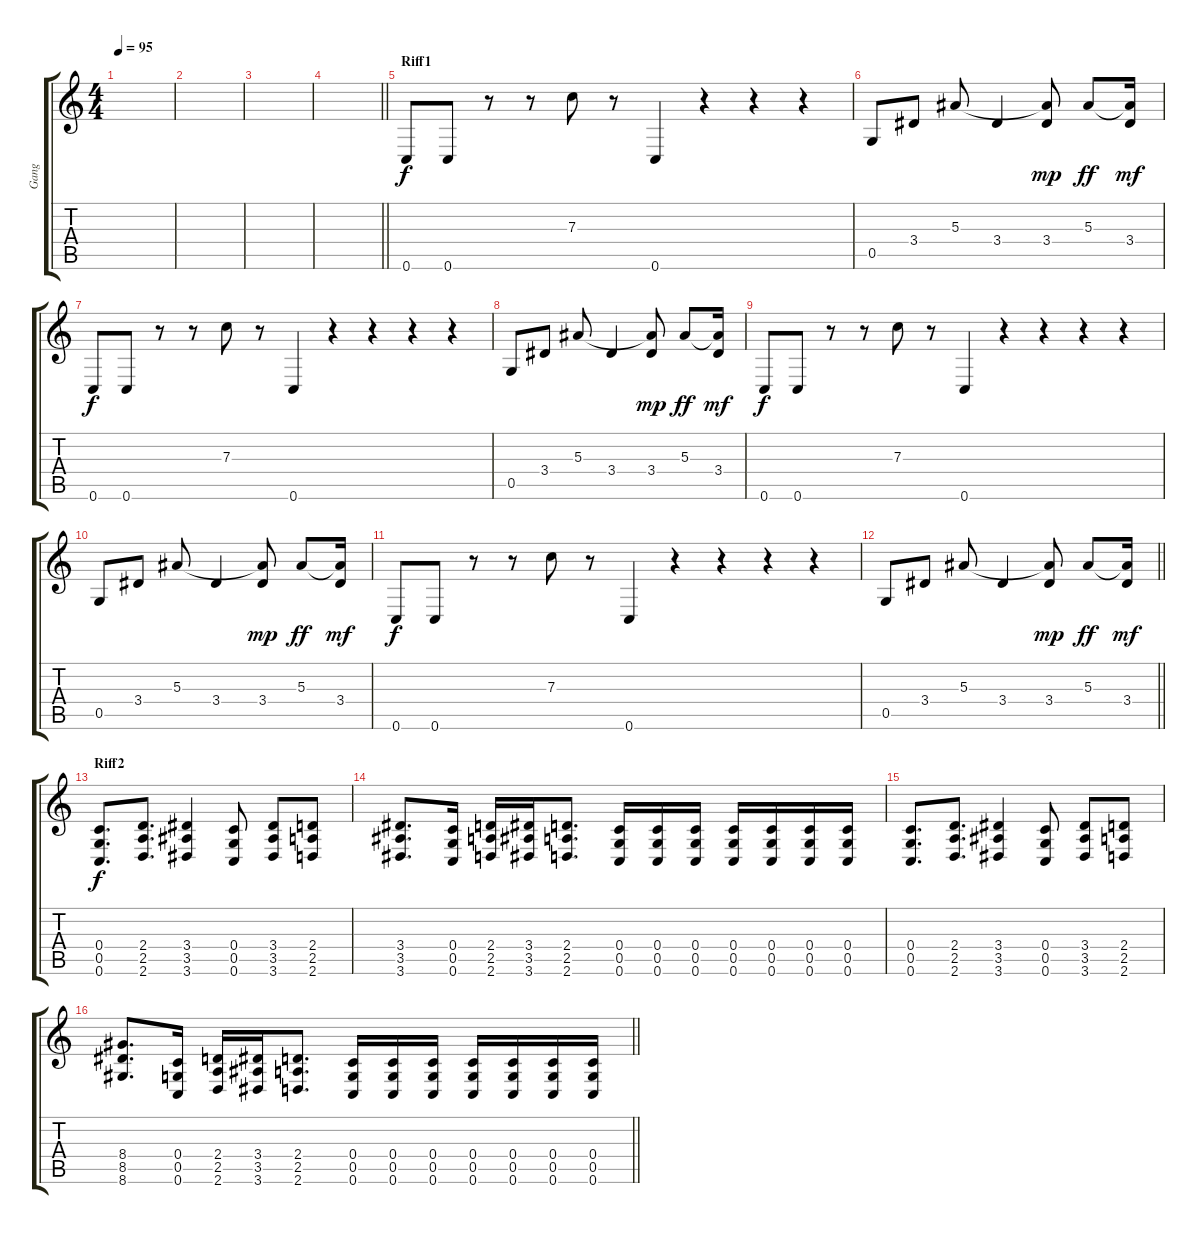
\track ("Gang" "Gang") {instrument distortionguitar}
\staff {score tabs}
\tuning (D4 A3 F3 C3 G2 C2) {hide}
\ts (4 4)
\tempo 95
\clef g2
\ks c
|
|
|
\barLineRight lightlight
|
\section ("" "Riff1")
0.6.8{instrument acousticguitarsteel} 0.6.8 r.8 r.8 7.3.8 r.8 0.6.4 r.4{instrument acousticguitarsteel} r.4 r.4 |
0.5.8 3.4.8 5.3.8 3.4.4 (5.3{t} 3.4).8{dy mp} 5.3.8{dy ff} (5.3{t} 3.4).16{dy mf} |
0.6.8{dy f instrument acousticguitarsteel} 0.6.8 r.8 r.8 7.3.8 r.8 0.6.4 r.4{instrument acousticguitarsteel} r.4{instrument acousticguitarsteel} r.4 r.4 |
0.5.8 3.4.8 5.3.8 3.4.4 (5.3{t} 3.4).8{dy mp} 5.3.8{dy ff} (5.3{t} 3.4).16{dy mf} |
0.6.8{dy f instrument acousticguitarsteel} 0.6.8 r.8 r.8 7.3.8 r.8 0.6.4 r.4{instrument acousticguitarsteel} r.4{instrument acousticguitarsteel} r.4 r.4 |
0.5.8 3.4.8 5.3.8 3.4.4 (5.3{t} 3.4).8{dy mp} 5.3.8{dy ff} (5.3{t} 3.4).16{dy mf} |
0.6.8{dy f instrument acousticguitarsteel} 0.6.8 r.8 r.8 7.3.8 r.8 0.6.4 r.4{instrument acousticguitarsteel} r.4{instrument acousticguitarsteel} r.4 r.4 |
\barLineRight lightlight
0.5.8 3.4.8 5.3.8 3.4.4 (5.3{t} 3.4).8{dy mp} 5.3.8{dy ff} (5.3{t} 3.4).16{dy mf} |
\section ("" "Riff2")
(0.4 0.5 0.6).8{d dy f instrument distortionguitar} (2.4 2.5 2.6).8{d} (3.4 3.5 3.6).4 (0.4 0.5 0.6).8 (3.4 3.5 3.6).8 (2.4 2.5 2.6).8 |
(3.4 3.5 3.6).8{d} (0.4 0.5 0.6).16 (2.4 2.5 2.6).16 (3.4 3.5 3.6).16 (2.4 2.5 2.6).8{d} (0.4 0.5 0.6).16 (0.4 0.5 0.6).16 (0.4 0.5 0.6).16 (0.4 0.5 0.6).16 (0.4 0.5 0.6).16 (0.4 0.5 0.6).16 (0.4 0.5 0.6).16 |
(0.4 0.5 0.6).8{d instrument distortionguitar} (2.4 2.5 2.6).8{d} (3.4 3.5 3.6).4 (0.4 0.5 0.6).8 (3.4 3.5 3.6).8 (2.4 2.5 2.6).8 |
\barLineRight lightlight
(8.4 8.5 8.6).8{d} (0.4 0.5 0.6).16 (2.4 2.5 2.6).16 (3.4 3.5 3.6).16 (2.4 2.5 2.6).8{d} (0.4 0.5 0.6).16 (0.4 0.5 0.6).16 (0.4 0.5 0.6).16 (0.4 0.5 0.6).16 (0.4 0.5 0.6).16 (0.4 0.5 0.6).16 (0.4 0.5 0.6).16
